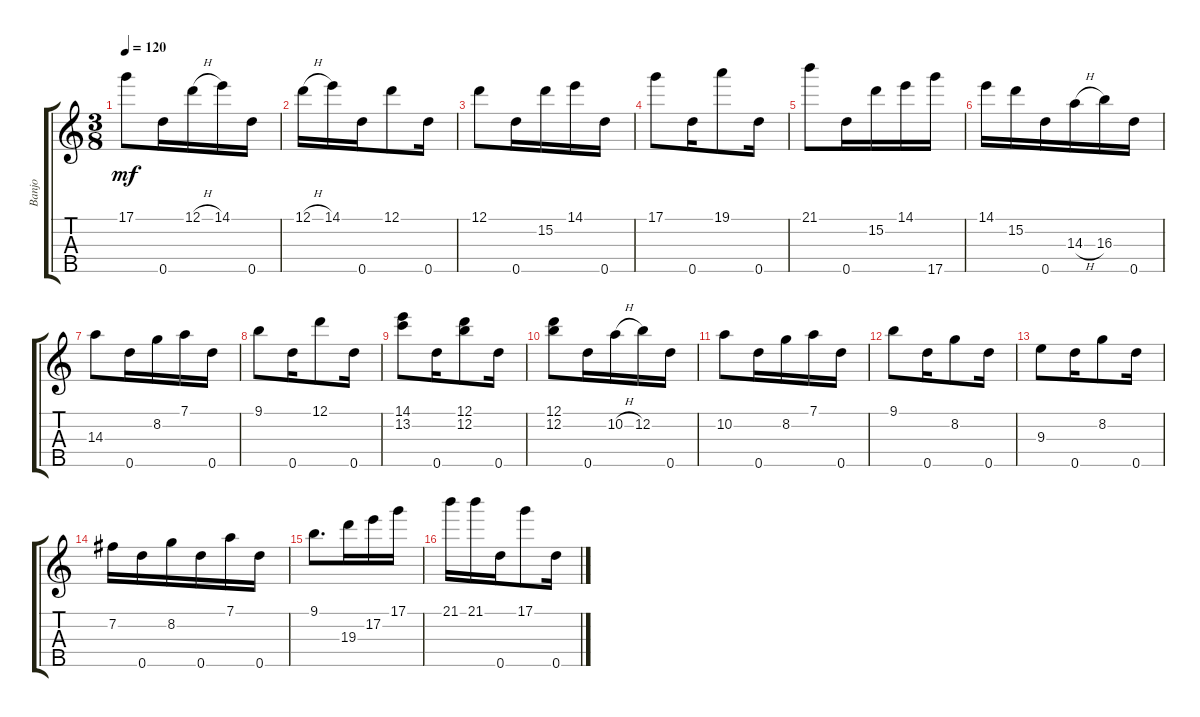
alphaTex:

\track ("Banjo" "Banjo") {instrument banjo}
\staff {score tabs}
\tuning (D4 B3 G3 D3 D4) {hide}
\displaytranspose 12
\ts (3 8)
\tempo 120
\clef g2
\ks c
17.1.8{dy mf} 0.5.16 12.1{h}.16 14.1.16 0.5.16 |
12.1{h}.16 14.1.16 0.5.16 12.1.8 0.5.16 |
12.1.8 0.5.16 15.2.16 14.1.16 0.5.16 |
17.1.8 0.5.16 19.1.8 0.5.16 |
21.1.8 0.5.16 15.2.16 14.1.16 17.5.16 |
14.1.16 15.2.16 0.5.16 14.3{h}.16 16.3.16 0.5.16 |
14.3.8 0.5.16 8.2.16 7.1.16 0.5.16 |
9.1.8 0.5.16 12.1.8 0.5.16 |
(14.1 13.2).8 0.5.16 (12.1 12.2).8 0.5.16 |
(12.1 12.2).8 0.5.16 10.2{h}.16 12.2.16 0.5.16 |
10.2.8 0.5.16 8.2.16 7.1.16 0.5.16 |
9.1.8 0.5.16 8.2.8 0.5.16 |
9.3.8 0.5.16 8.2.8 0.5.16 |
7.2.16 0.5.16 8.2.16 0.5.16 7.1.16 0.5.16 |
9.1.8{d} 19.3.16 17.2.16 17.1.16 |
21.1.16 21.1.16 0.5.16 17.1.8 0.5.16
